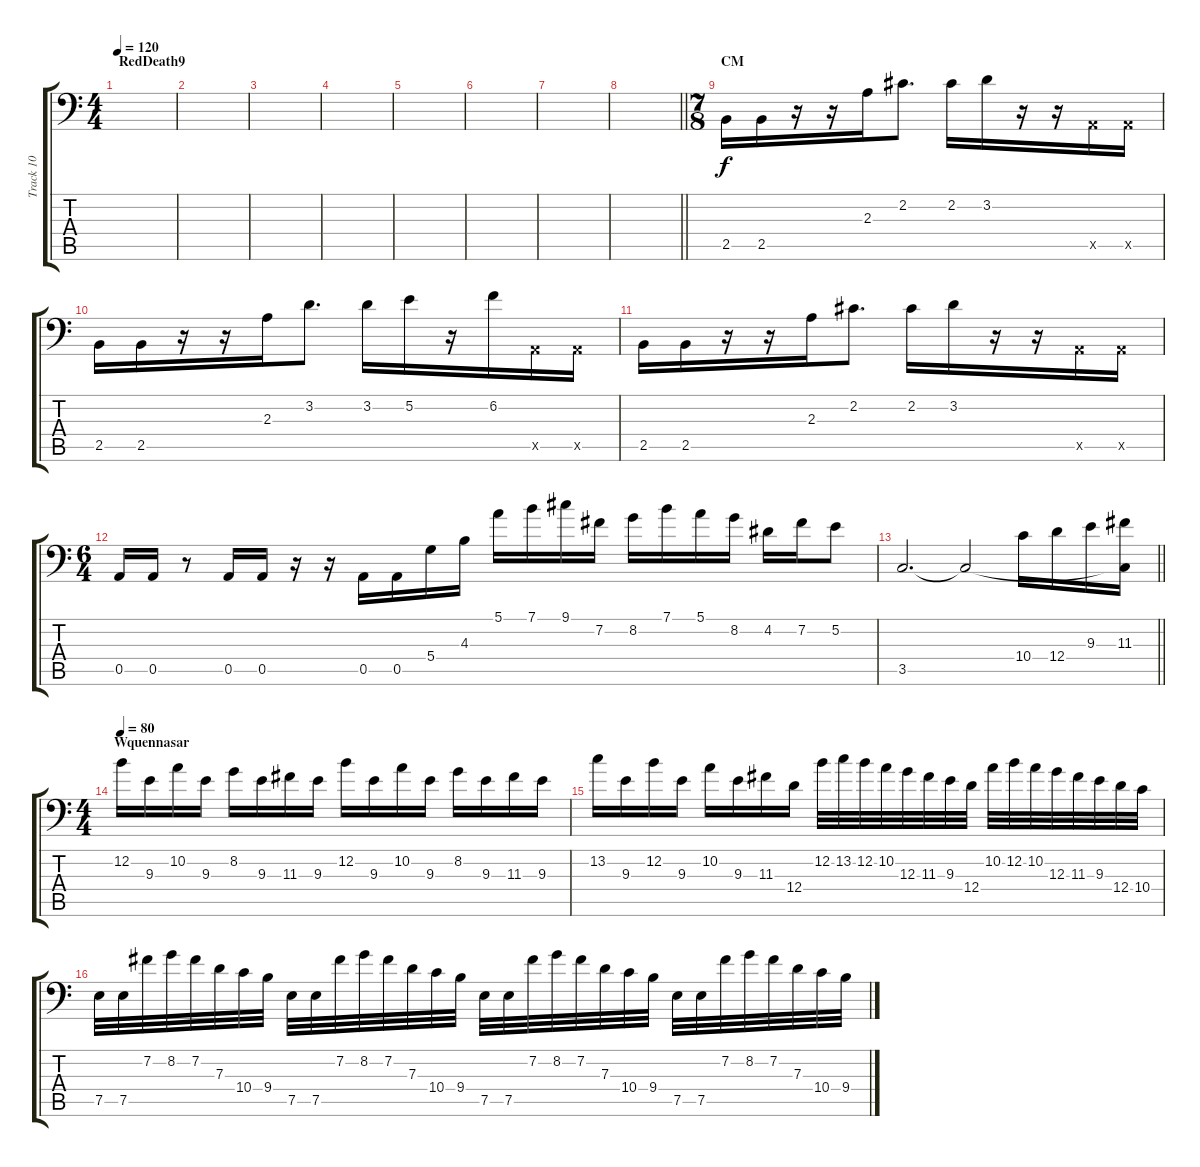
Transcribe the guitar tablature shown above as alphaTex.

\track ("Track 10" "Track 10") {instrument fretlessbass}
\staff {score tabs}
\tuning (E3 B2 G2 D2 A1 E1) {hide}
\ts (4 4)
\section ("" "RedDeath9")
\tempo 120
\clef f4
\ks c
|
|
|
|
|
|
|
\barLineRight lightlight
|
\ts (7 8)
\section ("" "CM")
2.5.16{dy f} 2.5.16 r.16 r.16 2.3.16 2.2.8{d} 2.2.16 3.2.16 r.16 r.16 0.5{x}.16 0.5{x}.16 |
2.5.16 2.5.16 r.16 r.16 2.3.16 3.2.8{d} 3.2.16 5.2.16 r.16 6.2.16 0.5{x}.16 0.5{x}.16 |
2.5.16 2.5.16 r.16 r.16 2.3.16 2.2.8{d} 2.2.16 3.2.16 r.16 r.16 0.5{x}.16 0.5{x}.16 |
\ts (6 4)
0.5.16 0.5.16 r.8 0.5.16 0.5.16 r.16 r.16 0.5.16 0.5.16 5.4.16 4.3.16 5.1.16 7.1.16 9.1.16 7.2.16 8.2.16 7.1.16 5.1.16 8.2.16 4.2.16 7.2.16 5.2.8 |
\barLineRight lightlight
3.5.2{d} 3.5{t}.2 10.4.16 12.4.16 9.3.16 (11.3 3.5{t}).16 |
\ts (4 4)
\section ("" "Wquennasar")
\tempo 80
12.2.16 9.3.16 10.2.16 9.3.16 8.2.16 9.3.16 11.3.16 9.3.16 12.2.16 9.3.16 10.2.16 9.3.16 8.2.16 9.3.16 11.3.16 9.3.16 |
13.2.16 9.3.16 12.2.16 9.3.16 10.2.16 9.3.16 11.3.16 12.4.16 12.2.32 13.2.32 12.2.32 10.2.32 12.3.32 11.3.32 9.3.32 12.4.32 10.2.32 12.2.32 10.2.32 12.3.32 11.3.32 9.3.32 12.4.32 10.4.32 |
7.5.32 7.5.32 7.2.32 8.2.32 7.2.32 7.3.32 10.4.32 9.4.32 7.5.32 7.5.32 7.2.32 8.2.32 7.2.32 7.3.32 10.4.32 9.4.32 7.5.32 7.5.32 7.2.32 8.2.32 7.2.32 7.3.32 10.4.32 9.4.32 7.5.32 7.5.32 7.2.32 8.2.32 7.2.32 7.3.32 10.4.32 9.4.32
